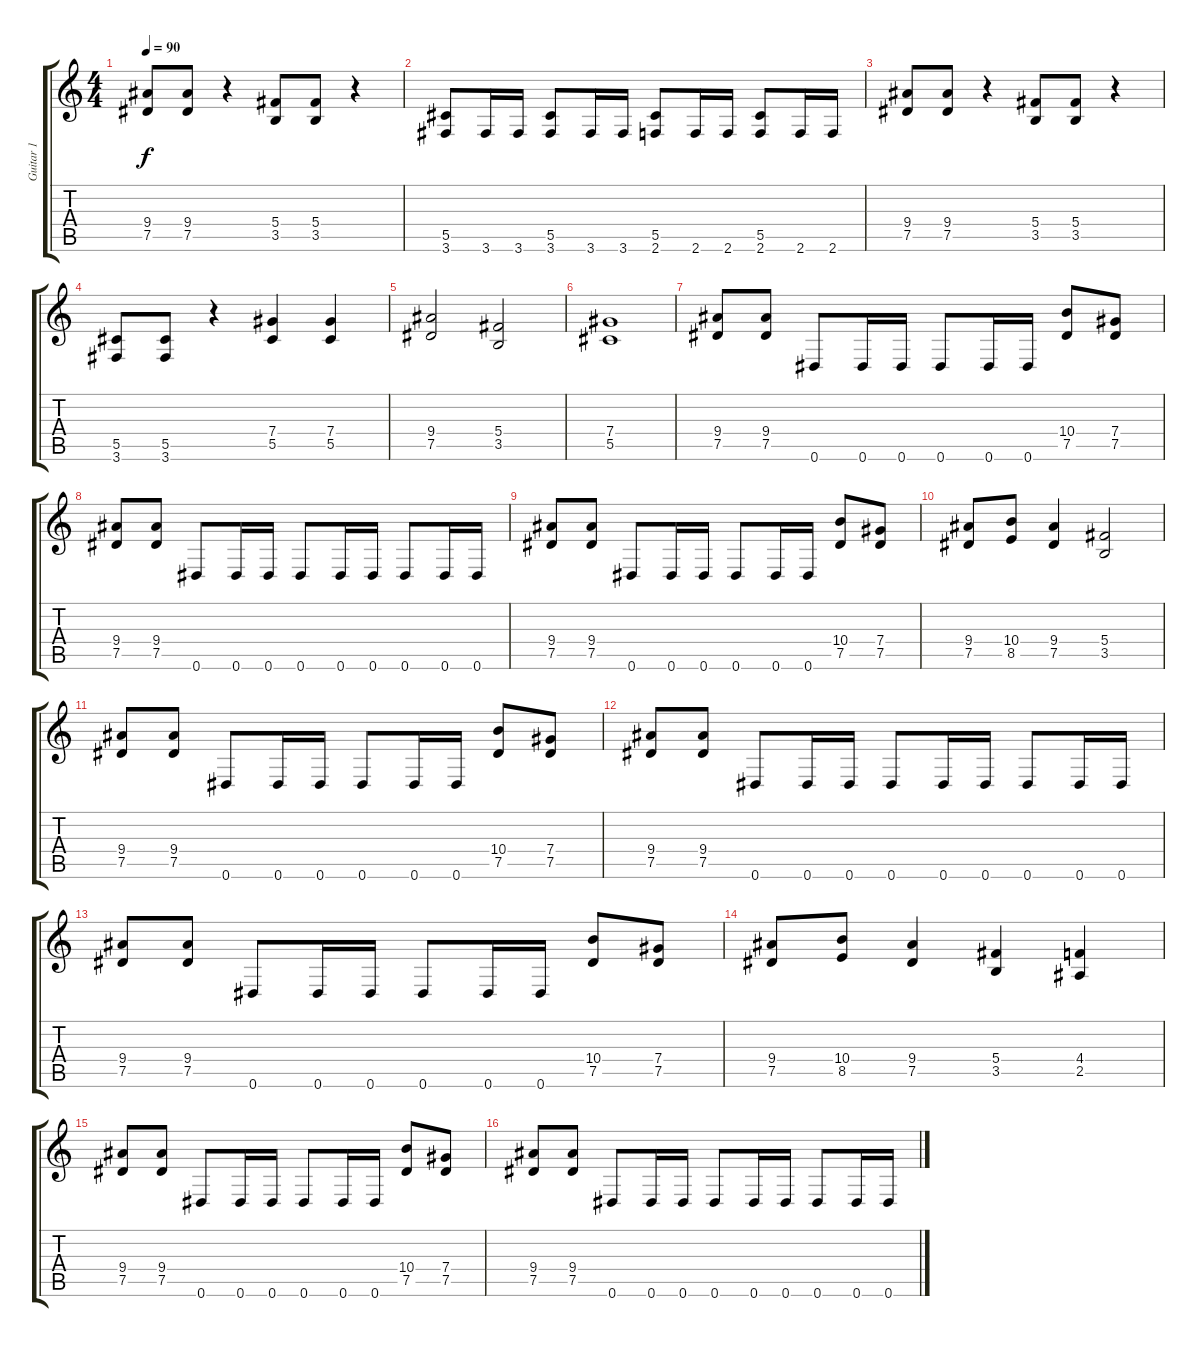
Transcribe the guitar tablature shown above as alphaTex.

\track ("Guitar 1" "Guitar 1") {instrument distortionguitar}
\staff {score tabs}
\tuning (Eb4 Bb3 Gb3 Db3 Ab2 Eb2) {hide}
\ts (4 4)
\tempo 90
\clef g2
\ks c
(9.4 7.5).8{dy f} (9.4 7.5).8 r.4 (5.4 3.5).8 (5.4 3.5).8 r.4 |
(5.5 3.6).8 3.6.16 3.6.16 (5.5 3.6).8 3.6.16 3.6.16 (5.5 2.6).8 2.6.16 2.6.16 (5.5 2.6).8 2.6.16 2.6.16 |
(9.4 7.5).8 (9.4 7.5).8 r.4 (5.4 3.5).8 (5.4 3.5).8 r.4 |
(5.5 3.6).8 (5.5 3.6).8 r.4 (7.4 5.5).4 (7.4 5.5).4 |
(9.4 7.5).2 (5.4 3.5).2 |
(7.4 5.5).1 |
(9.4 7.5).8 (9.4 7.5).8 0.6.8 0.6.16 0.6.16 0.6.8 0.6.16 0.6.16 (10.4 7.5).8 (7.4 7.5).8 |
(9.4 7.5).8 (9.4 7.5).8 0.6.8 0.6.16 0.6.16 0.6.8 0.6.16 0.6.16 0.6.8 0.6.16 0.6.16 |
(9.4 7.5).8 (9.4 7.5).8 0.6.8 0.6.16 0.6.16 0.6.8 0.6.16 0.6.16 (10.4 7.5).8 (7.4 7.5).8 |
(9.4 7.5).8 (10.4 8.5).8 (9.4 7.5).4 (5.4 3.5).2 |
(9.4 7.5).8 (9.4 7.5).8 0.6.8 0.6.16 0.6.16 0.6.8 0.6.16 0.6.16 (10.4 7.5).8 (7.4 7.5).8 |
(9.4 7.5).8 (9.4 7.5).8 0.6.8 0.6.16 0.6.16 0.6.8 0.6.16 0.6.16 0.6.8 0.6.16 0.6.16 |
(9.4 7.5).8 (9.4 7.5).8 0.6.8 0.6.16 0.6.16 0.6.8 0.6.16 0.6.16 (10.4 7.5).8 (7.4 7.5).8 |
(9.4 7.5).8 (10.4 8.5).8 (9.4 7.5).4 (5.4 3.5).4 (4.4 2.5).4 |
(9.4 7.5).8 (9.4 7.5).8 0.6.8 0.6.16 0.6.16 0.6.8 0.6.16 0.6.16 (10.4 7.5).8 (7.4 7.5).8 |
(9.4 7.5).8 (9.4 7.5).8 0.6.8 0.6.16 0.6.16 0.6.8 0.6.16 0.6.16 0.6.8 0.6.16 0.6.16
